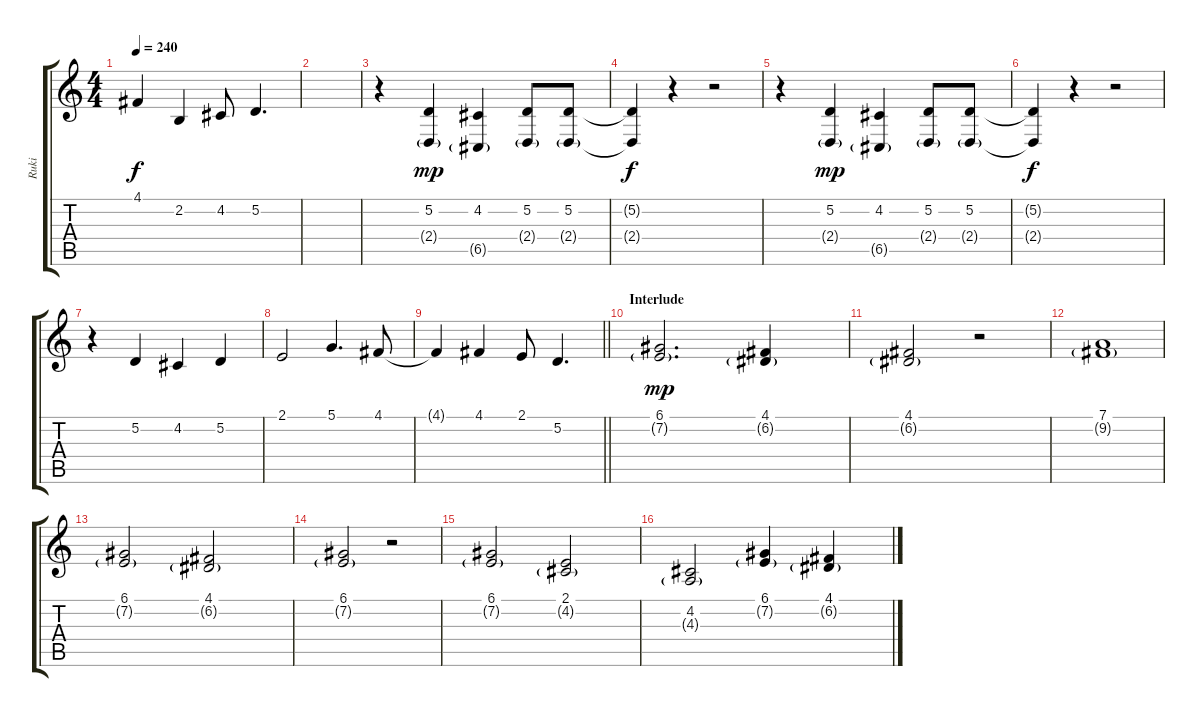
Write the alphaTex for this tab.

\track ("Ruki" "Ruki") {instrument lead6voice}
\staff {score tabs}
\tuning (D4 A3 F3 C3 G2 D2) {hide}
\ts (4 4)
\tempo 240
\clef g2
\ks c
4.1{t}.4{dy f} 2.2.4 4.2.8 5.2.4{d} |
|
r.4 (5.2 2.4{g}).4{dy mp} (4.2 6.5{g}).4 (5.2 2.4{g}).8 (5.2 2.4{g}).8 |
(5.2{t} 2.4{t}).4{dy f} r.4 r.2 |
r.4 (5.2 2.4{g}).4{dy mp} (4.2 6.5{g}).4 (5.2 2.4{g}).8 (5.2 2.4{g}).8 |
(5.2{t} 2.4{t}).4{dy f} r.4 r.2 |
r.4 5.2.4 4.2.4 5.2.4 |
2.1.2 5.1.4{d} 4.1.8 |
\barLineRight lightlight
4.1{t}.4 4.1.4 2.1.8 5.2.4{d} |
\section ("" "Interlude")
(6.1 7.2{g}).2{d dy mp} (4.1 6.2{g}).4 |
(4.1 6.2{g}).2 r.2 |
(7.1 9.2{g}).1 |
(6.1 7.2{g}).2 (4.1 6.2{g}).2 |
(6.1 7.2{g}).2 r.2 |
(6.1 7.2{g}).2 (2.1 4.2{g}).2 |
(4.2 4.3{g}).2 (6.1 7.2{g}).4 (4.1 6.2{g}).4
